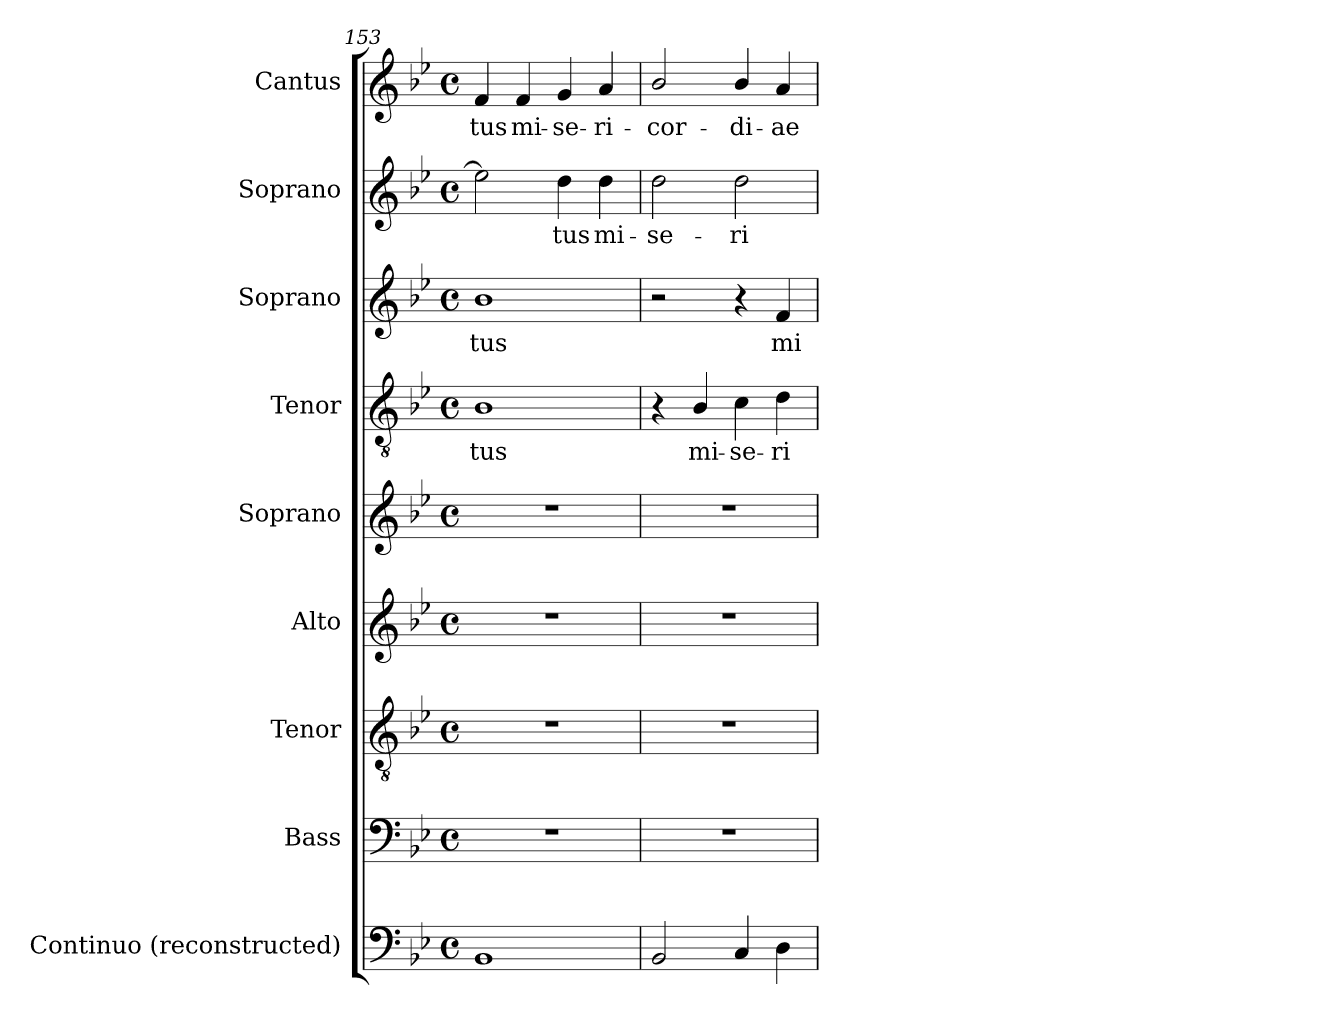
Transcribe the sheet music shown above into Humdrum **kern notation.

**kern	**kern	**kern	**kern	**kern	**kern	**text	**kern	**text	**kern	**text	**kern	**text
*part9	*part8	*part7	*part6	*part5	*part4	*part4	*part3	*part3	*part2	*part2	*part1	*part1
*staff9	*staff8	*staff7	*staff6	*staff5	*staff4	*staff4	*staff3	*staff3	*staff2	*staff2	*staff1	*staff1
*I"Continuo (reconstructed)	*I"Bass	*I"Tenor	*I"Alto	*I"Soprano	*I"Tenor	*	*I"Soprano	*	*I"Soprano	*	*I"Cantus	*
*I'Cont.	*I'B.	*I'T.	*I'A.	*I'S.	*I'T.	*	*I'S.	*	*I'S.	*	*	*
!!LO:LB:g=z
*clefF4	*clefF4	*clefGv2	*clefG2	*clefG2	*clefGv2	*	*clefG2	*	*clefG2	*	*clefG2	*
*	*	*ITrd7c12	*	*	*ITrd7c12	*	*	*	*	*	*	*
*k[b-e-]	*k[b-e-]	*k[b-e-]	*k[b-e-]	*k[b-e-]	*k[b-e-]	*	*k[b-e-]	*	*k[b-e-]	*	*k[b-e-]	*
*g:	*g:	*g:	*g:	*g:	*g:	*	*g:	*	*g:	*	*g:	*
*M4/4	*M4/4	*M4/4	*M4/4	*M4/4	*M4/4	*	*M4/4	*	*M4/4	*	*M4/4	*
*met(c)	*met(c)	*met(c)	*met(c)	*met(c)	*met(c)	*	*met(c)	*	*met(c)	*	*met(c)	*
=153	=153	=153	=153	=153	=153	=153	=153	=153	=153	=153	=153	=153
!	!	!	!	!	!	!LO:LY:b:color=#000000	!	!	!	!	!	!
!	!	!	!	!	!	!	!	!LO:LY:b:color=#000000	!	!	!	!
!	!	!	!	!	!	!	!	!	!	!	!	!LO:LY:b:color=#000000
1BB-i	1r	1r	1r	1r	1BB-i	-tus	1b-i	-tus	2ee-i\]	.	4fi/	-tus
!	!	!	!	!	!	!	!	!	!	!	!	!LO:LY:b:color=#000000
.	.	.	.	.	.	.	.	.	.	.	4fi/	mi-
!	!	!	!	!	!	!	!	!	!	!LO:LY:b:color=#000000	!	!
!	!	!	!	!	!	!	!	!	!	!	!	!LO:LY:b:color=#000000
.	.	.	.	.	.	.	.	.	4ddi\	-tus	4gi/	-se-
!	!	!	!	!	!	!	!	!	!	!LO:LY:b:color=#000000	!	!
!	!	!	!	!	!	!	!	!	!	!	!	!LO:LY:b:color=#000000
.	.	.	.	.	.	.	.	.	4ddi\	mi-	4ai/	-ri-
=154	=154	=154	=154	=154	=154	=154	=154	=154	=154	=154	=154	=154
!	!	!	!	!	!	!	!	!	!	!LO:LY:b:color=#000000	!	!
!	!	!	!	!	!	!	!	!	!	!	!	!LO:LY:b:color=#000000
2BB-i/	1r	1r	1r	1r	4r	.	2r	.	2ddi\	-se-	2b-i/	-cor-
!	!	!	!	!	!	!LO:LY:b:color=#000000	!	!	!	!	!	!
.	.	.	.	.	4BB-i/	mi-	.	.	.	.	.	.
!	!	!	!	!	!	!LO:LY:b:color=#000000	!	!	!	!	!	!
!	!	!	!	!	!	!	!	!	!	!LO:LY:b:color=#000000	!	!
!	!	!	!	!	!	!	!	!	!	!	!	!LO:LY:b:color=#000000
4Ci/	.	.	.	.	4Ci\	-se-	4r	.	2ddi\	-ri-	4b-i/	-di-
!	!	!	!	!	!	!LO:LY:b:color=#000000	!	!	!	!	!	!
!	!	!	!	!	!	!	!	!LO:LY:b:color=#000000	!	!	!	!
!	!	!	!	!	!	!	!	!	!	!	!	!LO:LY:b:color=#000000
4Di\	.	.	.	.	4Di\	-ri-	4fi/	mi-	.	.	4ai/	-ae
=	=	=	=	=	=	=	=	=	=	=	=	=
*-	*-	*-	*-	*-	*-	*-	*-	*-	*-	*-	*-	*-
